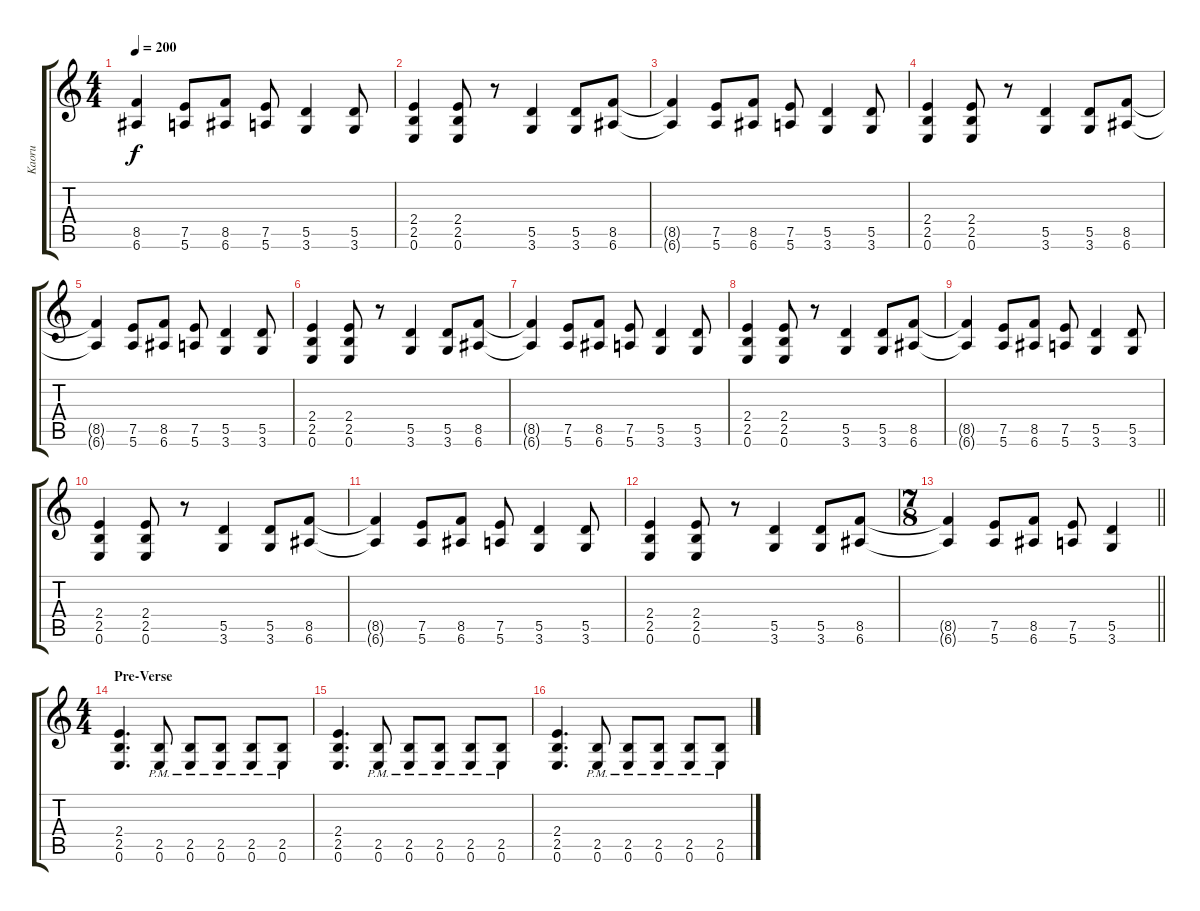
\track ("Kaoru" "Kaoru") {instrument distortionguitar}
\staff {score tabs}
\tuning (E4 B3 G3 D3 A2 E2) {hide}
\ts (4 4)
\tempo 200
\clef g2
\ks c
(8.5{t} 6.6{t}).4{dy f} (7.5 5.6).8 (8.5 6.6).8 (7.5 5.6).8 (5.5 3.6).4 (5.5 3.6).8 |
(2.4 2.5 0.6).4 (2.4 2.5 0.6).8 r.8 (5.5 3.6).4 (5.5 3.6).8 (8.5 6.6).8 |
(8.5{t} 6.6{t}).4 (7.5 5.6).8 (8.5 6.6).8 (7.5 5.6).8 (5.5 3.6).4 (5.5 3.6).8 |
(2.4 2.5 0.6).4 (2.4 2.5 0.6).8 r.8 (5.5 3.6).4 (5.5 3.6).8 (8.5 6.6).8 |
(8.5{t} 6.6{t}).4 (7.5 5.6).8 (8.5 6.6).8 (7.5 5.6).8 (5.5 3.6).4 (5.5 3.6).8 |
(2.4 2.5 0.6).4 (2.4 2.5 0.6).8 r.8 (5.5 3.6).4 (5.5 3.6).8 (8.5 6.6).8 |
(8.5{t} 6.6{t}).4 (7.5 5.6).8 (8.5 6.6).8 (7.5 5.6).8 (5.5 3.6).4 (5.5 3.6).8 |
(2.4 2.5 0.6).4 (2.4 2.5 0.6).8 r.8 (5.5 3.6).4 (5.5 3.6).8 (8.5 6.6).8 |
(8.5{t} 6.6{t}).4 (7.5 5.6).8 (8.5 6.6).8 (7.5 5.6).8 (5.5 3.6).4 (5.5 3.6).8 |
(2.4 2.5 0.6).4 (2.4 2.5 0.6).8 r.8 (5.5 3.6).4 (5.5 3.6).8 (8.5 6.6).8 |
(8.5{t} 6.6{t}).4 (7.5 5.6).8 (8.5 6.6).8 (7.5 5.6).8 (5.5 3.6).4 (5.5 3.6).8 |
(2.4 2.5 0.6).4 (2.4 2.5 0.6).8 r.8 (5.5 3.6).4 (5.5 3.6).8 (8.5 6.6).8 |
\ts (7 8)
\barLineRight lightlight
(8.5{t} 6.6{t}).4 (7.5 5.6).8 (8.5 6.6).8 (7.5 5.6).8 (5.5 3.6).4 |
\ts (4 4)
\section ("" "Pre-Verse")
(2.4 2.5 0.6).4{d} (2.5{pm} 0.6{pm}).8 (2.5{pm} 0.6{pm}).8 (2.5{pm} 0.6{pm}).8 (2.5{pm} 0.6{pm}).8 (2.5{pm} 0.6{pm}).8 |
(2.4 2.5 0.6).4{d} (2.5{pm} 0.6{pm}).8 (2.5{pm} 0.6{pm}).8 (2.5{pm} 0.6{pm}).8 (2.5{pm} 0.6{pm}).8 (2.5{pm} 0.6{pm}).8 |
(2.4 2.5 0.6).4{d} (2.5{pm} 0.6{pm}).8 (2.5{pm} 0.6{pm}).8 (2.5{pm} 0.6{pm}).8 (2.5{pm} 0.6{pm}).8 (2.5{pm} 0.6{pm}).8
